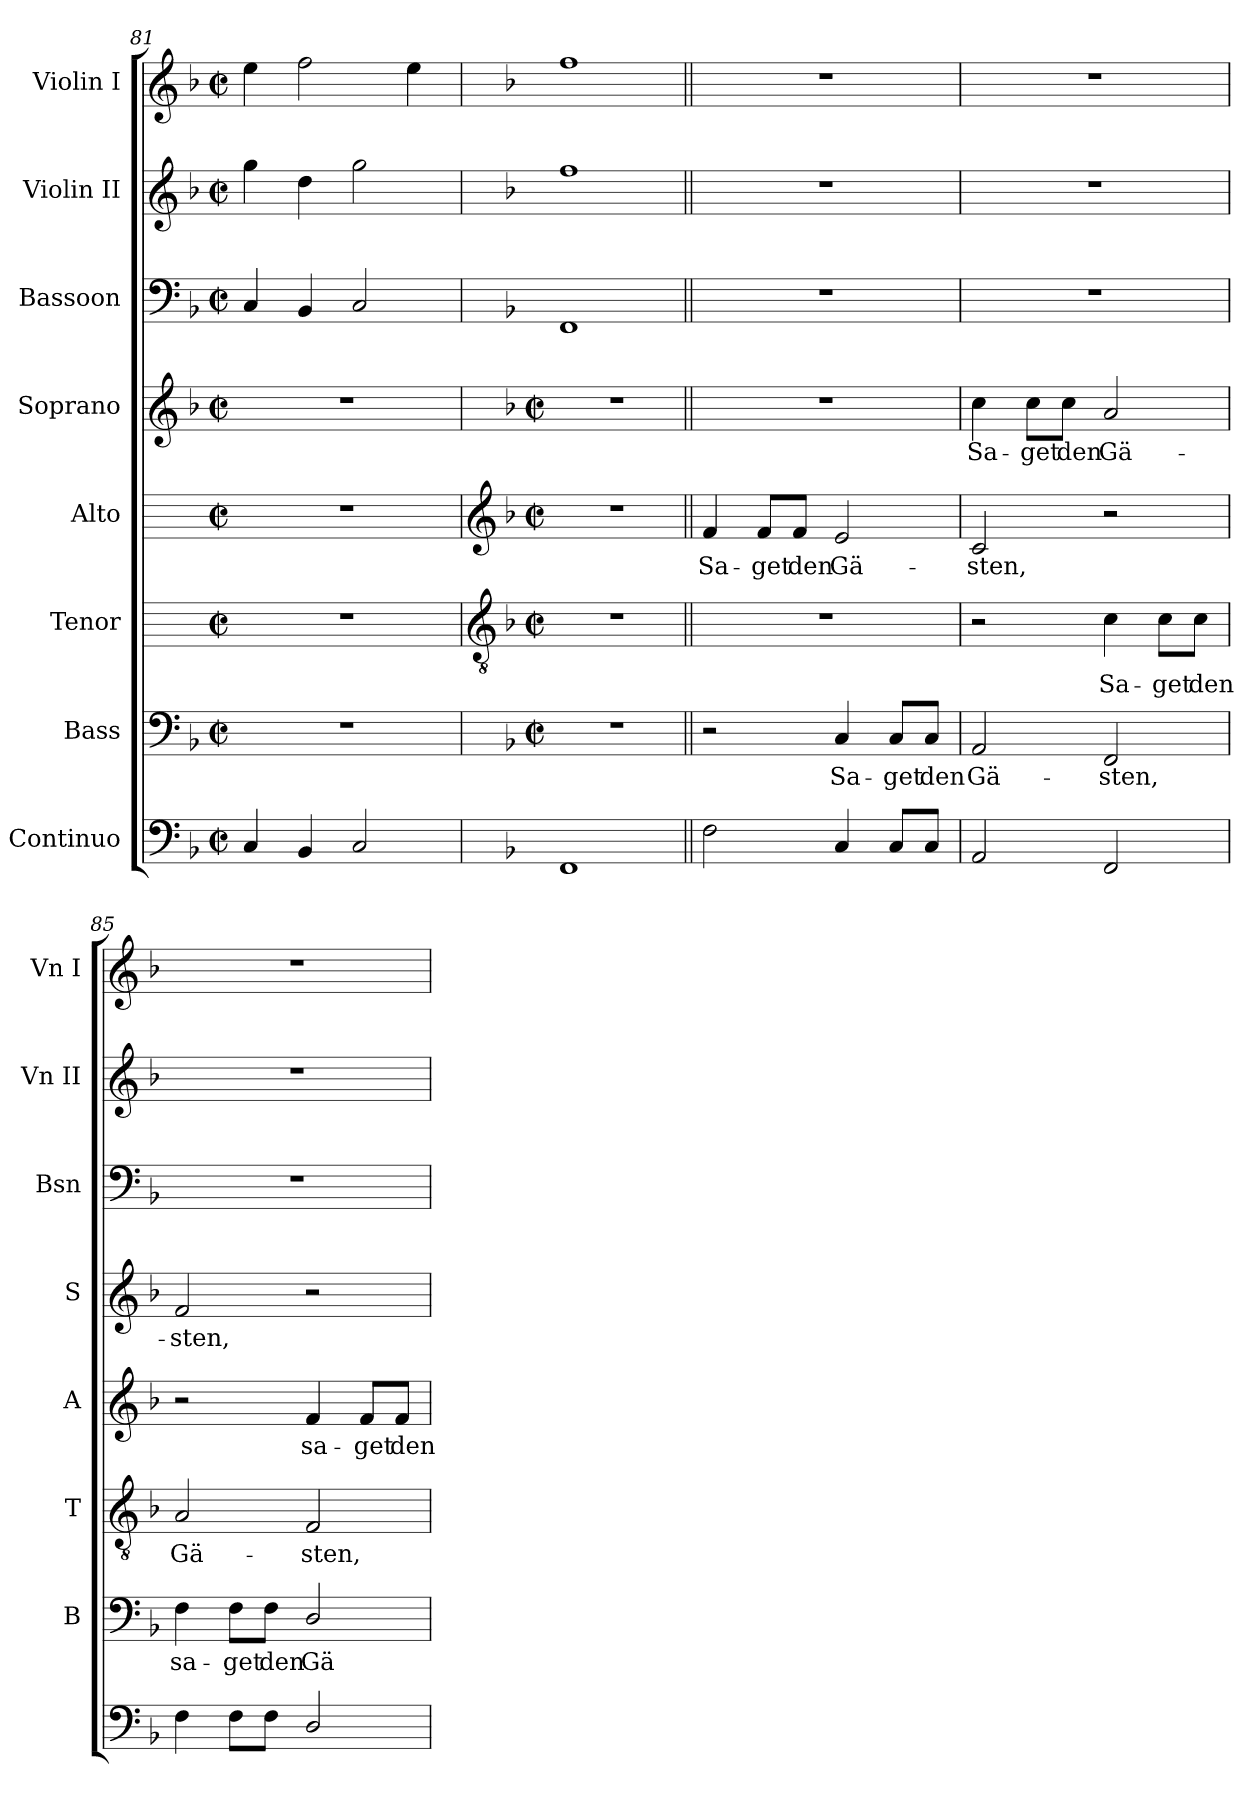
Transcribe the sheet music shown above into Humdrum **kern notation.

**kern	**kern	**text	**kern	**text	**kern	**text	**kern	**text	**kern	**kern	**kern
*part8	*part7	*part7	*part6	*part6	*part5	*part5	*part4	*part4	*part3	*part2	*part1
*staff8	*staff7	*staff7	*staff6	*staff6	*staff5	*staff5	*staff4	*staff4	*staff3	*staff2	*staff1
*I"Continuo	*I"Bass	*	*I"Tenor	*	*I"Alto	*	*I"Soprano	*	*I"Bassoon	*I"Violin II	*I"Violin I
*	*I'B	*	*I'T	*	*I'A	*	*I'S	*	*I'Bsn	*I'Vn II	*I'Vn I
*clefF4	*clefF4	*	*	*	*	*	*clefG2	*	*clefF4	*clefG2	*clefG2
*k[b-]	*k[b-]	*	*	*	*	*	*k[b-]	*	*k[b-]	*k[b-]	*k[b-]
*F:	*F:	*	*	*	*	*	*F:	*	*F:	*F:	*F:
*M2/2	*M2/2	*	*M2/2	*	*M2/2	*	*M2/2	*	*M2/2	*M2/2	*M2/2
*met(c|)	*met(c|)	*	*met(c|)	*	*met(c|)	*	*met(c|)	*	*met(c|)	*met(c|)	*met(c|)
=81	=81	=81	=81	=81	=81	=81	=81	=81	=81	=81	=81
4C	1r	.	1r	.	1r	.	1r	.	4C	4gg	4ee
4BB-	.	.	.	.	.	.	.	.	4BB-	4dd	2ff
2C	.	.	.	.	.	.	.	.	2C	2gg	.
.	.	.	.	.	.	.	.	.	.	.	4ee
!!LO:LB:g=z
=82	=82	=82	=82	=82	=82	=82	=82	=82	=82	=82	=82
*	*	*	*clefGv2	*	*clefG2	*	*	*	*	*	*
*	*k[b-]	*	*k[b-]	*	*k[b-]	*	*k[b-]	*	*	*	*
*	*F:	*	*F:	*	*F:	*	*F:	*	*	*	*
*	*M2/2	*	*M2/2	*	*M2/2	*	*M2/2	*	*	*	*
*	*met(c|)	*	*met(c|)	*	*met(c|)	*	*met(c|)	*	*	*	*
1FF	1r	.	1r	.	1r	.	1r	.	1FF	1ff	1ff
=83||	=83||	=83||	=83||	=83||	=83||	=83||	=83||	=83||	=83||	=83||	=83||
!	!	!	!	!	!	!LO:LY:b	!	!	!	!	!
2F	2r	.	1r	.	4f	Sa-	1r	.	1r	1r	1r
!	!	!	!	!	!	!LO:LY:b	!	!	!	!	!
.	.	.	.	.	8f/L	-get	.	.	.	.	.
!	!	!	!	!	!	!LO:LY:b	!	!	!	!	!
.	.	.	.	.	8f/J	den	.	.	.	.	.
!	!	!LO:LY:b	!	!	!	!LO:LY:b	!	!	!	!	!
4C	4C	Sa-	.	.	2e	Gä-	.	.	.	.	.
!	!	!LO:LY:b	!	!	!	!	!	!	!	!	!
8CL	8C/L	-get	.	.	.	.	.	.	.	.	.
!	!	!LO:LY:b	!	!	!	!	!	!	!	!	!
8CJ	8C/J	den	.	.	.	.	.	.	.	.	.
=84	=84	=84	=84	=84	=84	=84	=84	=84	=84	=84	=84
!	!	!LO:LY:b	!	!	!	!LO:LY:b	!	!LO:LY:b	!	!	!
2AA	2AA	Gä-	2r	.	2c	-sten,	4cc	Sa-	1r	1r	1r
!	!	!	!	!	!	!	!	!LO:LY:b	!	!	!
.	.	.	.	.	.	.	8cc\L	-get	.	.	.
!	!	!	!	!	!	!	!	!LO:LY:b	!	!	!
.	.	.	.	.	.	.	8cc\J	den	.	.	.
!	!	!LO:LY:b	!	!LO:LY:b	!	!	!	!LO:LY:b	!	!	!
2FF	2FF	-sten,	4c	Sa-	2r	.	2a	Gä-	.	.	.
!	!	!	!	!LO:LY:b	!	!	!	!	!	!	!
.	.	.	8c\L	-get	.	.	.	.	.	.	.
!	!	!	!	!LO:LY:b	!	!	!	!	!	!	!
.	.	.	8c\J	den	.	.	.	.	.	.	.
=85	=85	=85	=85	=85	=85	=85	=85	=85	=85	=85	=85
!	!	!LO:LY:b	!	!LO:LY:b	!	!	!	!LO:LY:b	!	!	!
4F	4F	sa-	2A	Gä-	2r	.	2f	-sten,	1r	1r	1r
!	!	!LO:LY:b	!	!	!	!	!	!	!	!	!
8FL	8F\L	-get	.	.	.	.	.	.	.	.	.
!	!	!LO:LY:b	!	!	!	!	!	!	!	!	!
8FJ	8F\J	den	.	.	.	.	.	.	.	.	.
!	!	!LO:LY:b	!	!LO:LY:b	!	!LO:LY:b	!	!	!	!	!
2D/	2D/	Gä-	2F	-sten,	4f	sa-	2r	.	.	.	.
!	!	!	!	!	!	!LO:LY:b	!	!	!	!	!
.	.	.	.	.	8f/L	-get	.	.	.	.	.
!	!	!	!	!	!	!LO:LY:b	!	!	!	!	!
.	.	.	.	.	8f/J	den	.	.	.	.	.
=	=	=	=	=	=	=	=	=	=	=	=
*-	*-	*-	*-	*-	*-	*-	*-	*-	*-	*-	*-
